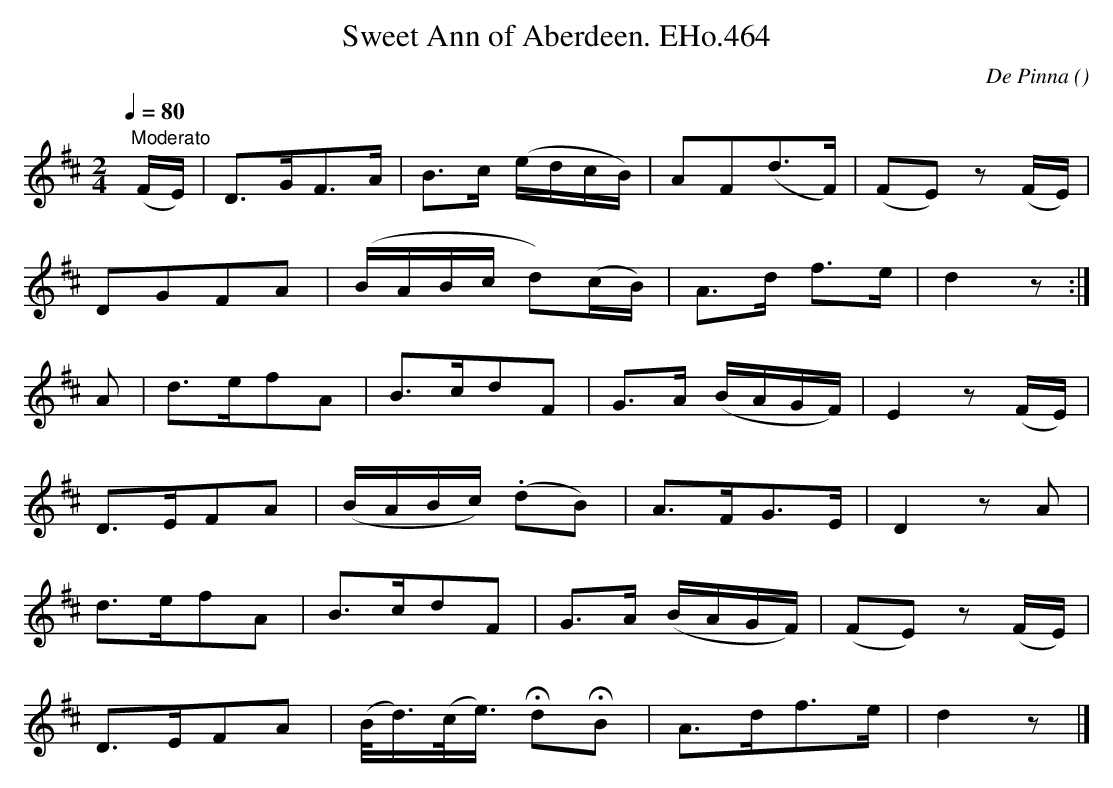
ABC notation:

X:1
T:Sweet Ann of Aberdeen. EHo.464
M:2/4
L:1/8
Q:1/4=80
C:De Pinna
O:
K:D
y"Moderato"(F/E/) | D>GF>A | B>c (e/d/c/B/) | AF(d>F) | (FE) z(F/E/) |
DGFA | (B/A/B/c/ d)(c/B/) | A>d f>e | d2z :|
A | d>efA | B>cdF | G>A (B/A/G/F/) | E2z(F/E/) |
D>EFA | (B/A/B/c/) (.dB) | A>FG>E | D2zA |
d>efA | B>cdF | G>A (B/A/G/F/) | (FE) z(F/E/) |
D>EFA | (B/<d/)(c/<e/) !fermata!d!fermata!B | A>df>e | d2z |]
